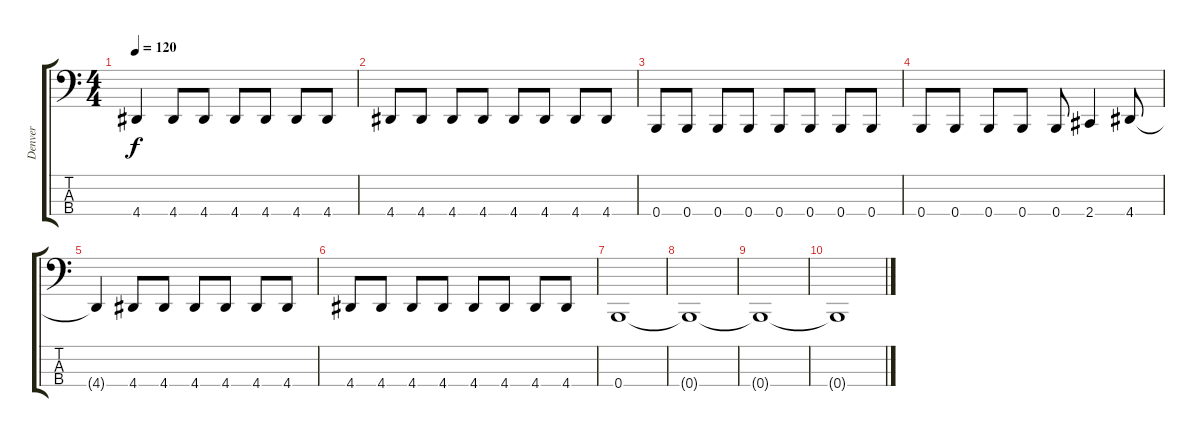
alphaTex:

\track ("Denver" "Denver") {instrument electricbasspick}
\staff {score tabs}
\tuning (E2 B1 Gb1 B0) {hide}
\ts (4 4)
\tempo 120
\clef f4
\ks c
4.4{t}.4{dy f} 4.4.8 4.4.8 4.4.8 4.4.8 4.4.8 4.4.8 |
4.4.8 4.4.8 4.4.8 4.4.8 4.4.8 4.4.8 4.4.8 4.4.8 |
0.4.8 0.4.8 0.4.8 0.4.8 0.4.8 0.4.8 0.4.8 0.4.8 |
0.4.8 0.4.8 0.4.8 0.4.8 0.4.8 2.4.4 4.4.8 |
4.4{t}.4 4.4.8 4.4.8 4.4.8 4.4.8 4.4.8 4.4.8 |
4.4.8 4.4.8 4.4.8 4.4.8 4.4.8 4.4.8 4.4.8 4.4.8 |
0.4.1 |
0.4{t}.1{volume 0} |
0.4{t}.1 |
0.4{t}.1
